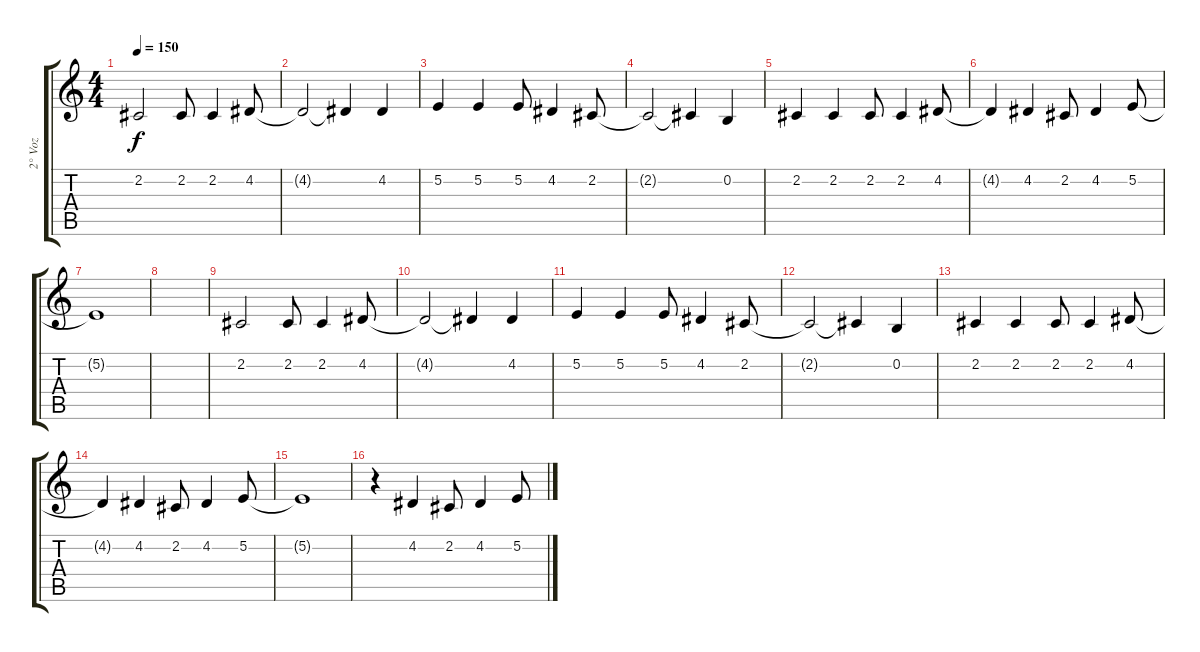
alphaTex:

\track ("2° Voz" "2° Voz") {instrument englishhorn}
\staff {score tabs}
\tuning (E4 B3 G3 D3 A2 E2) {hide}
\ts (4 4)
\tempo 150
\clef g2
\ks c
2.2.2{dy f} 2.2.8 2.2.4 4.2.8 |
4.2{t}.2 4.2{t}.4 4.2.4 |
5.2.4 5.2.4 5.2.8 4.2.4 2.2.8 |
2.2{t}.2 2.2{t}.4 0.2.4 |
2.2.4 2.2.4 2.2.8 2.2.4 4.2.8 |
4.2{t}.4 4.2.4 2.2.8 4.2.4 5.2.8 |
5.2{t}.1 |
|
2.2.2 2.2.8 2.2.4 4.2.8 |
4.2{t}.2 4.2{t}.4 4.2.4 |
5.2.4 5.2.4 5.2.8 4.2.4 2.2.8 |
2.2{t}.2 2.2{t}.4 0.2.4 |
2.2.4 2.2.4 2.2.8 2.2.4 4.2.8 |
4.2{t}.4 4.2.4 2.2.8 4.2.4 5.2.8 |
5.2{t}.1 |
r.4 4.2.4 2.2.8 4.2.4 5.2.8
